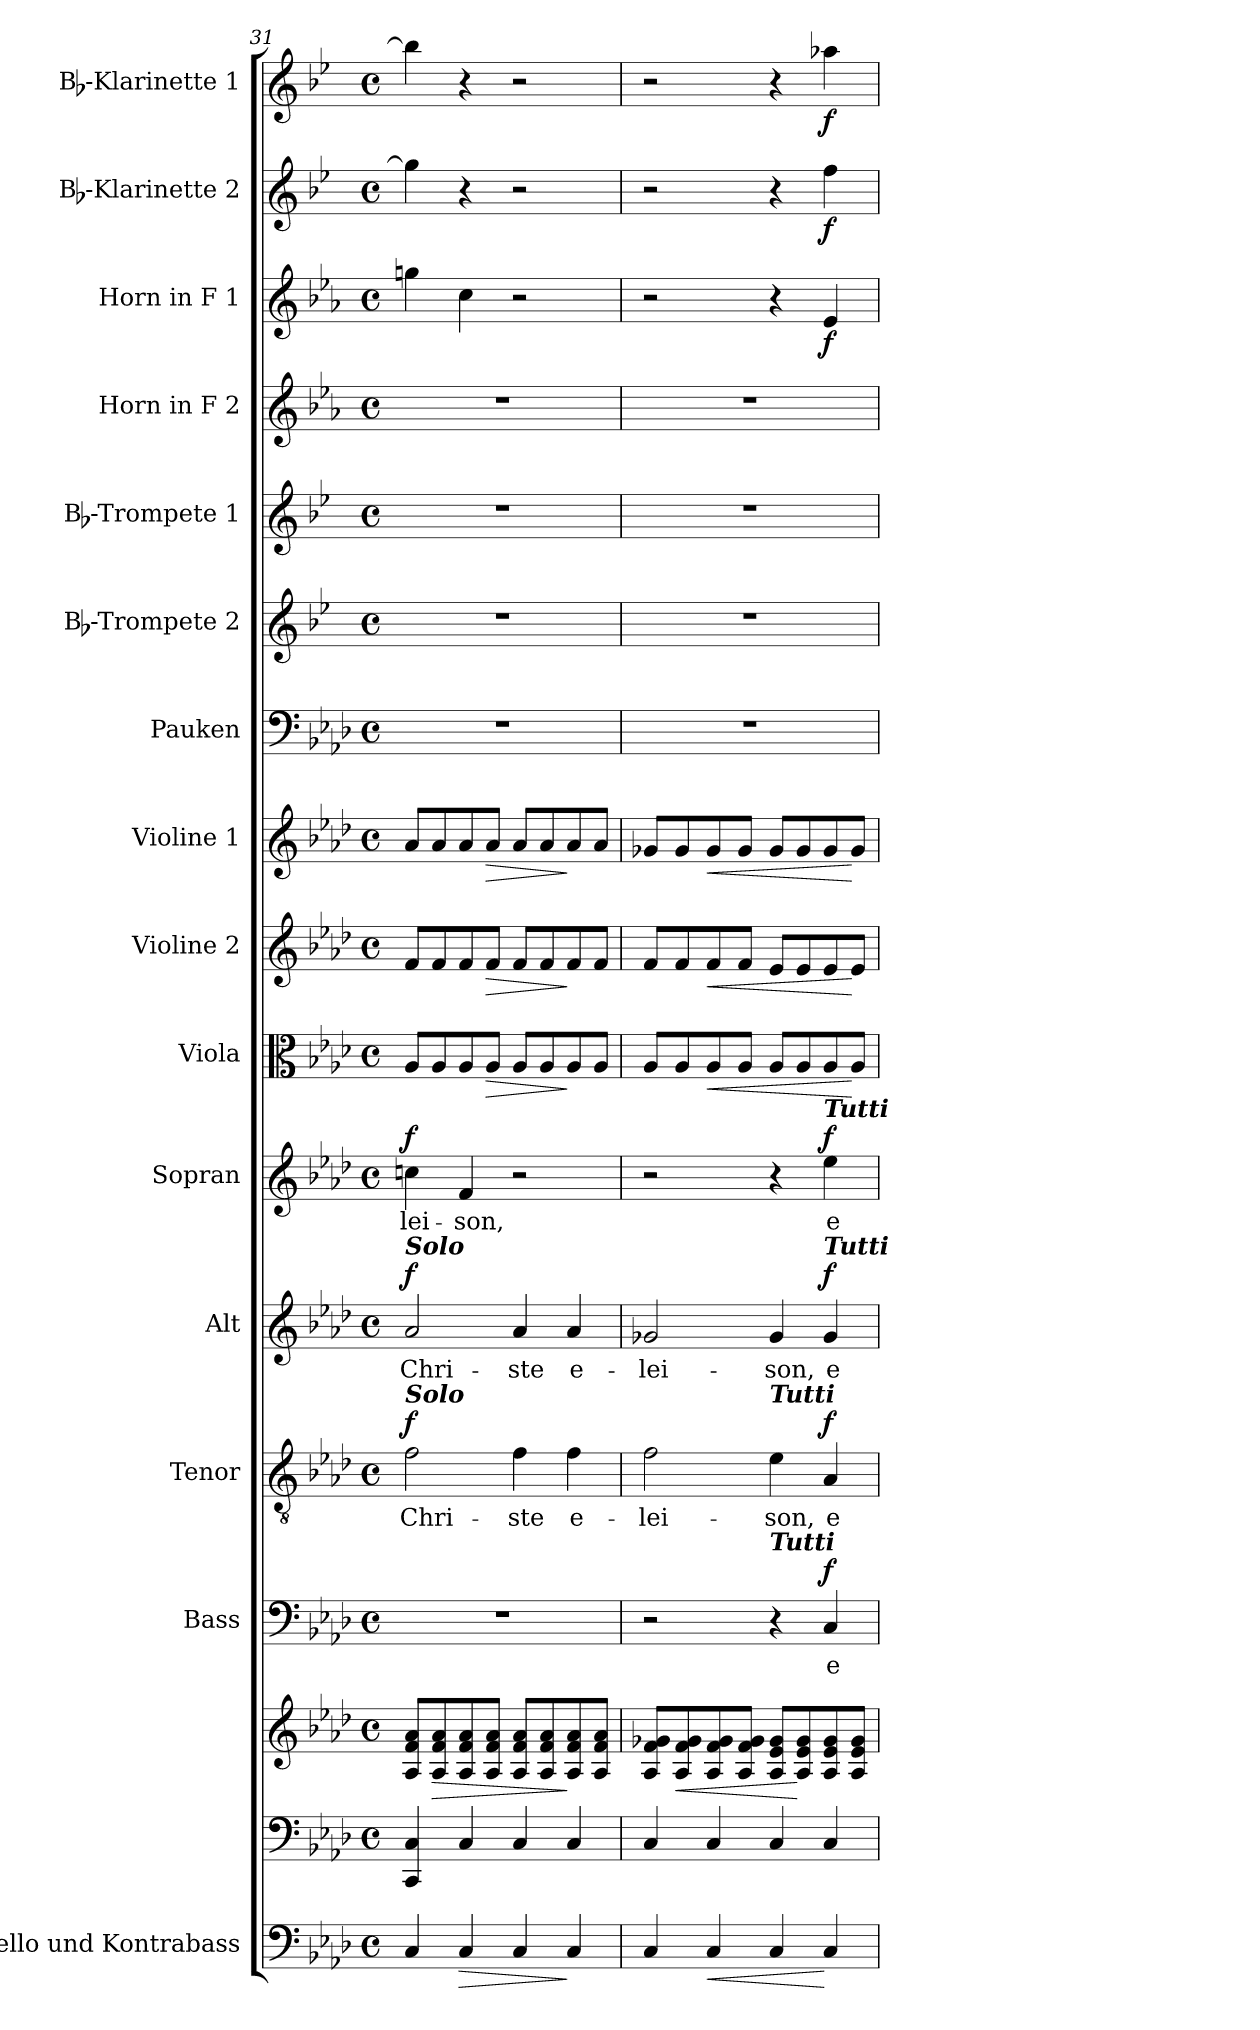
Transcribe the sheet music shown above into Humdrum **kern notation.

**kern	**dynam	**kern	**kern	**dynam	**kern	**text	**dynam	**kern	**text	**dynam	**kern	**text	**dynam	**kern	**text	**dynam	**kern	**dynam	**kern	**dynam	**kern	**dynam	**kern	**kern	**kern	**kern	**kern	**dynam	**kern	**dynam	**kern	**dynam
*part16	*part16	*part15	*part15	*part15	*part14	*part14	*part14	*part13	*part13	*part13	*part12	*part12	*part12	*part11	*part11	*part11	*part10	*part10	*part9	*part9	*part8	*part8	*part7	*part6	*part5	*part4	*part3	*part3	*part2	*part2	*part1	*part1
*staff17	*staff17	*staff16	*staff15	*staff15/16	*staff14	*staff14	*staff14	*staff13	*staff13	*staff13	*staff12	*staff12	*staff12	*staff11	*staff11	*staff11	*staff10	*staff10	*staff9	*staff9	*staff8	*staff8	*staff7	*staff6	*staff5	*staff4	*staff3	*staff3	*staff2	*staff2	*staff1	*staff1
*I"Cello und Kontrabass	*	*	*	*	*I"Bass	*	*	*I"Tenor	*	*	*I"Alt	*	*	*I"Sopran	*	*	*I"Viola	*	*I"Violine 2	*	*I"Violine 1	*	*I"Pauken	*I"Bb-Trompete 2	*I"Bb-Trompete 1	*I"Horn in F 2	*I"Horn in F 1	*	*I"Bb-Klarinette 2	*	*I"Bb-Klarinette 1	*
*I'Kb.	*	*	*	*	*I'B.	*	*	*I'T.	*	*	*I'A.	*	*	*I'S.	*	*	*I'Vla.	*	*I'Vl. 2	*	*I'Vl. 1	*	*I'Pk.	*I'Bb Trp. 2	*I'Bb Trp. 1	*	*	*	*I'Bb Kl. 2	*	*I'Bb Kl. 1	*
*clefF4	*	*clefF4	*clefG2	*	*clefF4	*	*	*clefGv2	*	*	*clefG2	*	*	*clefG2	*	*	*clefC3	*	*clefG2	*	*clefG2	*	*clefF4	*clefG2	*clefG2	*clefG2	*clefG2	*	*clefG2	*	*clefG2	*
*ITrd7c12	*	*	*	*	*	*	*	*	*	*	*	*	*	*	*	*	*	*	*	*	*	*	*	*ITrd1c2	*ITrd1c2	*ITrd4c7	*ITrd4c7	*	*ITrd1c2	*	*ITrd1c2	*
*k[b-e-a-d-]	*	*k[b-e-a-d-]	*k[b-e-a-d-]	*	*k[b-e-a-d-]	*	*	*k[b-e-a-d-]	*	*	*k[b-e-a-d-]	*	*	*k[b-e-a-d-]	*	*	*k[b-e-a-d-]	*	*k[b-e-a-d-]	*	*k[b-e-a-d-]	*	*k[b-e-a-d-]	*k[b-e-a-d-]	*k[b-e-a-d-]	*k[b-e-a-d-]	*k[b-e-a-d-]	*	*k[b-e-a-d-]	*	*k[b-e-a-d-]	*
*A-:	*	*A-:	*A-:	*	*A-:	*	*	*A-:	*	*	*A-:	*	*	*A-:	*	*	*A-:	*	*A-:	*	*A-:	*	*A-:	*A-:	*A-:	*A-:	*A-:	*	*A-:	*	*A-:	*
*M4/4	*	*M4/4	*M4/4	*	*M4/4	*	*	*M4/4	*	*	*M4/4	*	*	*M4/4	*	*	*M4/4	*	*M4/4	*	*M4/4	*	*M4/4	*M4/4	*M4/4	*M4/4	*M4/4	*	*M4/4	*	*M4/4	*
*met(c)	*	*met(c)	*met(c)	*	*met(c)	*	*	*met(c)	*	*	*met(c)	*	*	*met(c)	*	*	*met(c)	*	*met(c)	*	*met(c)	*	*met(c)	*met(c)	*met(c)	*met(c)	*met(c)	*	*met(c)	*	*met(c)	*
=31	=31	=31	=31	=31	=31	=31	=31	=31	=31	=31	=31	=31	=31	=31	=31	=31	=31	=31	=31	=31	=31	=31	=31	=31	=31	=31	=31	=31	=31	=31	=31	=31
!	!	!	!	!	!	!	!	!	!	!	!LO:TX:a:Bi:t=Solo	!	!	!	!	!	!	!	!	!	!	!	!	!	!	!	!	!	!	!	!	!
!	!	!	!	!	!	!	!	!LO:TX:a:Bi:t=Solo	!	!	!	!	!	!	!	!	!	!	!	!	!	!	!	!	!	!	!	!	!	!	!	!
!	!	!	!	!	!	!	!	!	!LO:LY:b	!LO:DY:a	!	!LO:LY:b	!LO:DY:a	!	!LO:LY:b	!LO:DY:a	!	!	!	!	!	!	!	!	!	!	!	!	!	!	!	!
4CC/	.	4CC/ 4C/	8A-/ 8f/ 8a-/L	.	1r	.	.	2f\	Chri-	f	2a-/	Chri-	f	4ccn\	-lei-	f	8A-/L	.	8f/L	.	8a-/L	.	1r	1r	1r	1r	4ccn\	.	4ff\]	.	4aa-\]	.
!	!	!	!	!LO:HP:b	!	!	!	!	!	!	!	!	!	!	!	!	!	!	!	!	!	!	!	!	!	!	!	!	!	!	!	!
.	.	.	8A-/ 8f/ 8a-/	>	.	.	.	.	.	.	.	.	.	.	.	.	8A-/	.	8f/	.	8a-/	.	.	.	.	.	.	.	.	.	.	.
!	!LO:HP:b	!	!	!	!	!	!	!	!	!	!	!	!	!	!LO:LY:b	!	!	!	!	!	!	!	!	!	!	!	!	!	!	!	!	!
4CC/	>	4C/	8A-/ 8f/ 8a-/	.	.	.	.	.	.	.	.	.	.	4f/	-son,	.	8A-/	.	8f/	.	8a-/	.	.	.	.	.	4f\	.	4r	.	4r	.
!	!	!	!	!	!	!	!	!	!	!	!	!	!	!	!	!	!	!LO:HP:b	!	!LO:HP:b	!	!LO:HP:b	!	!	!	!	!	!	!	!	!	!
.	.	.	8A-/ 8f/ 8a-/J	.	.	.	.	.	.	.	.	.	.	.	.	.	8A-/J	>	8f/J	>	8a-/J	>	.	.	.	.	.	.	.	.	.	.
!	!	!	!	!	!	!	!	!	!LO:LY:b	!	!	!LO:LY:b	!	!	!	!	!	!	!	!	!	!	!	!	!	!	!	!	!	!	!	!
4CC/	.	4C/	8A-/ 8f/ 8a-/L	.	.	.	.	4f\	-ste	.	4a-/	-ste	.	2r	.	.	8A-/L	.	8f/L	.	8a-/L	.	.	.	.	.	2r	.	2r	.	2r	.
.	.	.	8A-/ 8f/ 8a-/	.	.	.	.	.	.	.	.	.	.	.	.	.	8A-/	.	8f/	.	8a-/	.	.	.	.	.	.	.	.	.	.	.
!	!	!	!	!	!	!	!	!	!LO:LY:b	!	!	!LO:LY:b	!	!	!	!	!	!	!	!	!	!	!	!	!	!	!	!	!	!	!	!
4CC/	]	4C/	8A-/ 8f/ 8a-/	]	.	.	.	4f\	e-	.	4a-/	e-	.	.	.	.	8A-/	]	8f/	]	8a-/	]	.	.	.	.	.	.	.	.	.	.
.	.	.	8A-/ 8f/ 8a-/J	.	.	.	.	.	.	.	.	.	.	.	.	.	8A-/J	.	8f/J	.	8a-/J	.	.	.	.	.	.	.	.	.	.	.
=32	=32	=32	=32	=32	=32	=32	=32	=32	=32	=32	=32	=32	=32	=32	=32	=32	=32	=32	=32	=32	=32	=32	=32	=32	=32	=32	=32	=32	=32	=32	=32	=32
!	!	!	!	!	!	!	!	!	!LO:LY:b	!	!	!LO:LY:b	!	!	!	!	!	!	!	!	!	!	!	!	!	!	!	!	!	!	!	!
4CC/	.	4C/	8A-/ 8f/ 8g-X/L	.	2r	.	.	2f\	-lei-	.	2g-X/	-lei-	.	2r	.	.	8A-/L	.	8f/L	.	8g-X/L	.	1r	1r	1r	1r	2r	.	2r	.	2r	.
!	!	!	!	!LO:HP:b	!	!	!	!	!	!	!	!	!	!	!	!	!	!	!	!	!	!	!	!	!	!	!	!	!	!	!	!
.	.	.	8A-/ 8f/ 8g-/	<	.	.	.	.	.	.	.	.	.	.	.	.	8A-/	.	8f/	.	8g-/	.	.	.	.	.	.	.	.	.	.	.
!	!LO:HP:b	!	!	!	!	!	!	!	!	!	!	!	!	!	!	!	!	!LO:HP:b	!	!LO:HP:b	!	!LO:HP:b	!	!	!	!	!	!	!	!	!	!
4CC/	<	4C/	8A-/ 8f/ 8g-/	.	.	.	.	.	.	.	.	.	.	.	.	.	8A-/	<	8f/	<	8g-/	<	.	.	.	.	.	.	.	.	.	.
.	.	.	8A-/ 8f/ 8g-/J	.	.	.	.	.	.	.	.	.	.	.	.	.	8A-/J	.	8f/J	.	8g-/J	.	.	.	.	.	.	.	.	.	.	.
!	!	!	!	!	!	!	!	!LO:TX:a:Bi:t=Tutti	!	!	!	!	!	!	!	!	!	!	!	!	!	!	!	!	!	!	!	!	!	!	!	!
!	!	!	!	!	!LO:TX:a:Bi:t=Tutti	!	!	!	!	!	!	!	!	!	!	!	!	!	!	!	!	!	!	!	!	!	!	!	!	!	!	!
!	!	!	!	!	!	!	!	!	!LO:LY:b	!	!	!LO:LY:b	!	!	!	!	!	!	!	!	!	!	!	!	!	!	!	!	!	!	!	!
4CC/	.	4C/	8A-/ 8e-/ 8g-/L	.	4r	.	.	4e-\	-son,	.	4g-/	-son,	.	4r	.	.	8A-/L	.	8e-/L	.	8g-/L	.	.	.	.	.	4r	.	4r	.	4r	.
.	.	.	8A-/ 8e-/ 8g-/	[	.	.	.	.	.	.	.	.	.	.	.	.	8A-/	.	8e-/	.	8g-/	.	.	.	.	.	.	.	.	.	.	.
!	!	!	!	!	!	!	!	!	!	!	!	!	!	!LO:TX:a:Bi:t=Tutti	!	!	!	!	!	!	!	!	!	!	!	!	!	!	!	!	!	!
!	!	!	!	!	!	!	!	!	!	!	!LO:TX:a:Bi:t=Tutti	!	!	!	!	!	!	!	!	!	!	!	!	!	!	!	!	!	!	!	!	!
!	!	!	!	!	!	!LO:LY:b	!LO:DY:a	!	!LO:LY:b	!LO:DY:a	!	!LO:LY:b	!LO:DY:a	!	!LO:LY:b	!LO:DY:a	!	!	!	!	!	!	!	!	!	!	!	!LO:DY:b	!	!LO:DY:b	!	!LO:DY:b
4CC/	[	4C/	8A-/ 8e-/ 8g-/	.	4C/	e-	f	4A-/	e-	f	4g-/	e-	f	4ee-\	e-	f	8A-/	.	8e-/	.	8g-/	.	.	.	.	.	4A-/	f	4ee-\	f	4gg-X\	f
.	.	.	8A-/ 8e-/ 8g-/J	.	.	.	.	.	.	.	.	.	.	.	.	.	8A-/J	[	8e-/J	[	8g-/J	[	.	.	.	.	.	.	.	.	.	.
=	=	=	=	=	=	=	=	=	=	=	=	=	=	=	=	=	=	=	=	=	=	=	=	=	=	=	=	=	=	=	=	=
*-	*-	*-	*-	*-	*-	*-	*-	*-	*-	*-	*-	*-	*-	*-	*-	*-	*-	*-	*-	*-	*-	*-	*-	*-	*-	*-	*-	*-	*-	*-	*-	*-
